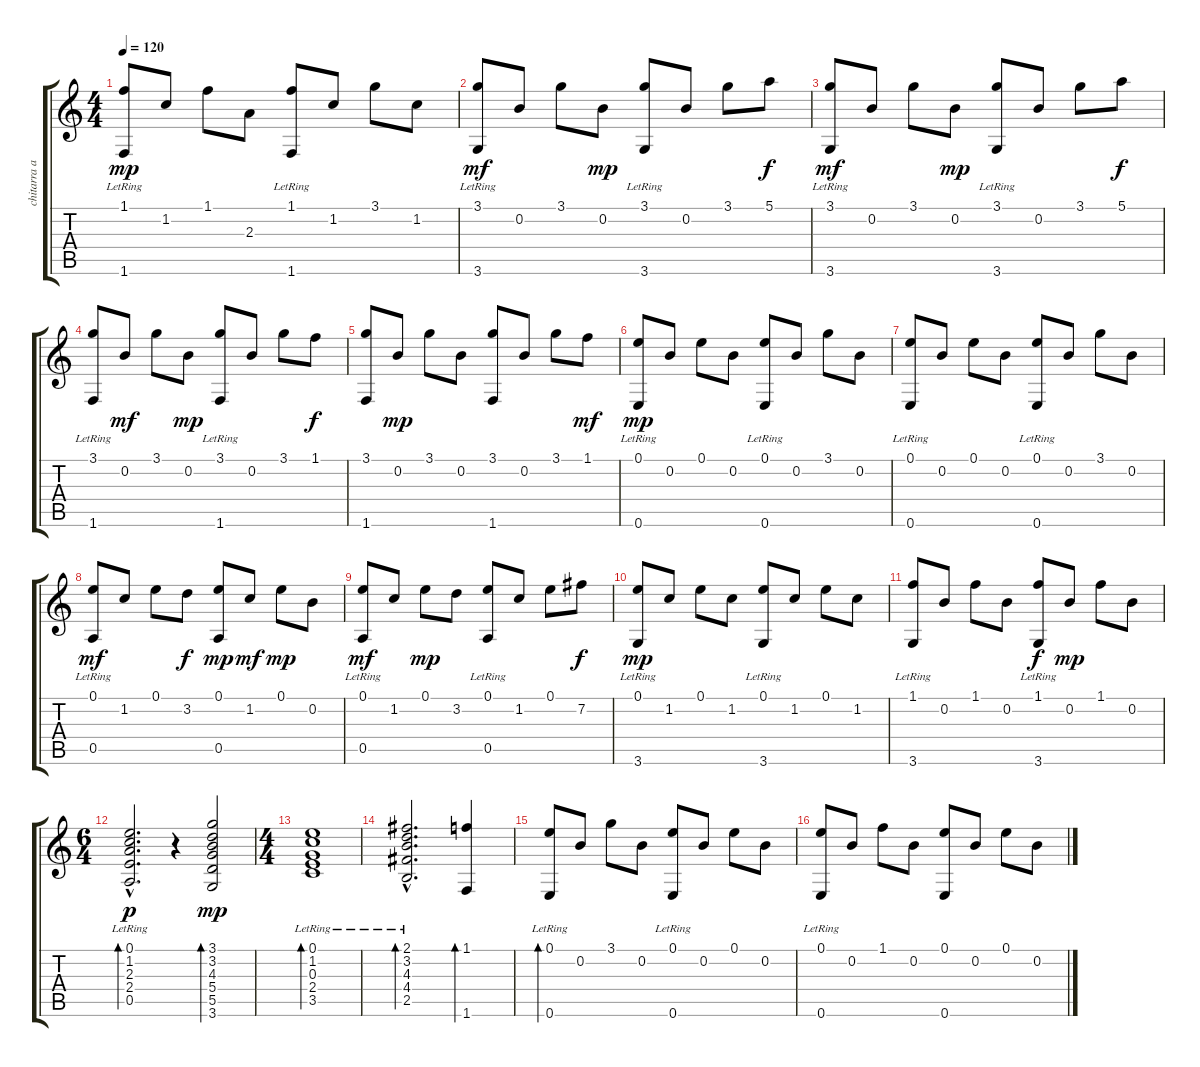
\track ("chitarra acustica" "chitarra a") {instrument acousticguitarnylon}
\staff {score tabs}
\tuning (E4 B3 G3 D3 A2 E2) {hide}
\ts (4 4)
\tempo 120
\clef g2
\ks c
(1.1 1.6{lr}).8{dy mp} 1.2.8 1.1.8 2.3.8 (1.1 1.6{lr}).8 1.2.8 3.1.8 1.2.8 |
(3.1 3.6{lr}).8{dy mf} 0.2.8 3.1.8 0.2.8{dy mp} (3.1 3.6{lr}).8 0.2.8 3.1.8 5.1.8{dy f} |
(3.1 3.6{lr}).8{dy mf} 0.2.8 3.1.8 0.2.8{dy mp} (3.1 3.6{lr}).8 0.2.8 3.1.8 5.1.8{dy f} |
(3.1 1.6{lr}).8 0.2.8{dy mf} 3.1.8 0.2.8{dy mp} (3.1 1.6{lr}).8 0.2.8 3.1.8 1.1.8{dy f} |
(3.1 1.6).8 0.2.8{dy mp} 3.1.8 0.2.8 (3.1 1.6).8 0.2.8 3.1.8 1.1.8{dy mf} |
(0.1 0.6{lr}).8{dy mp} 0.2.8 0.1.8 0.2.8 (0.1 0.6{lr}).8 0.2.8 3.1.8 0.2.8 |
(0.1 0.6{lr}).8 0.2.8 0.1.8 0.2.8 (0.1 0.6{lr}).8 0.2.8 3.1.8 0.2.8 |
(0.1 0.5{lr}).8{dy mf} 1.2.8 0.1.8 3.2.8{dy f} (0.1 0.5).8{dy mp} 1.2.8{dy mf} 0.1.8{dy mp} 0.2.8 |
(0.1 0.5{lr}).8{dy mf} 1.2.8 0.1.8{dy mp} 3.2.8 (0.1 0.5{lr}).8 1.2.8 0.1.8 7.2.8{dy f} |
(0.1 3.6{lr}).8{dy mp} 1.2.8 0.1.8 1.2.8 (0.1 3.6{lr}).8 1.2.8 0.1.8 1.2.8 |
(1.1 3.6{lr}).8 0.2.8 1.1.8 0.2.8 (1.1 3.6{lr}).8{dy f} 0.2.8{dy mp} 1.1.8 0.2.8 |
\ts (6 4)
(0.1{hac lr} 1.2{hac} 2.3{hac} 2.4{hac} 0.5{hac}).2{d bd 480 dy p} r.4 (3.1 3.2 4.3 5.4 5.5 3.6).2{bd 480 dy mp} |
\ts (4 4)
(0.1{lr} 1.2 0.3 2.4 3.5).1{bd 480} |
(2.1{hac lr} 3.2{hac} 4.3{hac} 4.4{hac} 2.5{hac}).2{d bd 480} (1.1 1.6).4{bd 480} |
(0.1 0.6{lr}).8{bd 240} 0.2.8 3.1.8 0.2.8 (0.1 0.6{lr}).8 0.2.8 0.1.8 0.2.8 |
(0.1 0.6{lr}).8 0.2.8 1.1.8 0.2.8 (0.1 0.6).8 0.2.8 0.1.8 0.2.8
